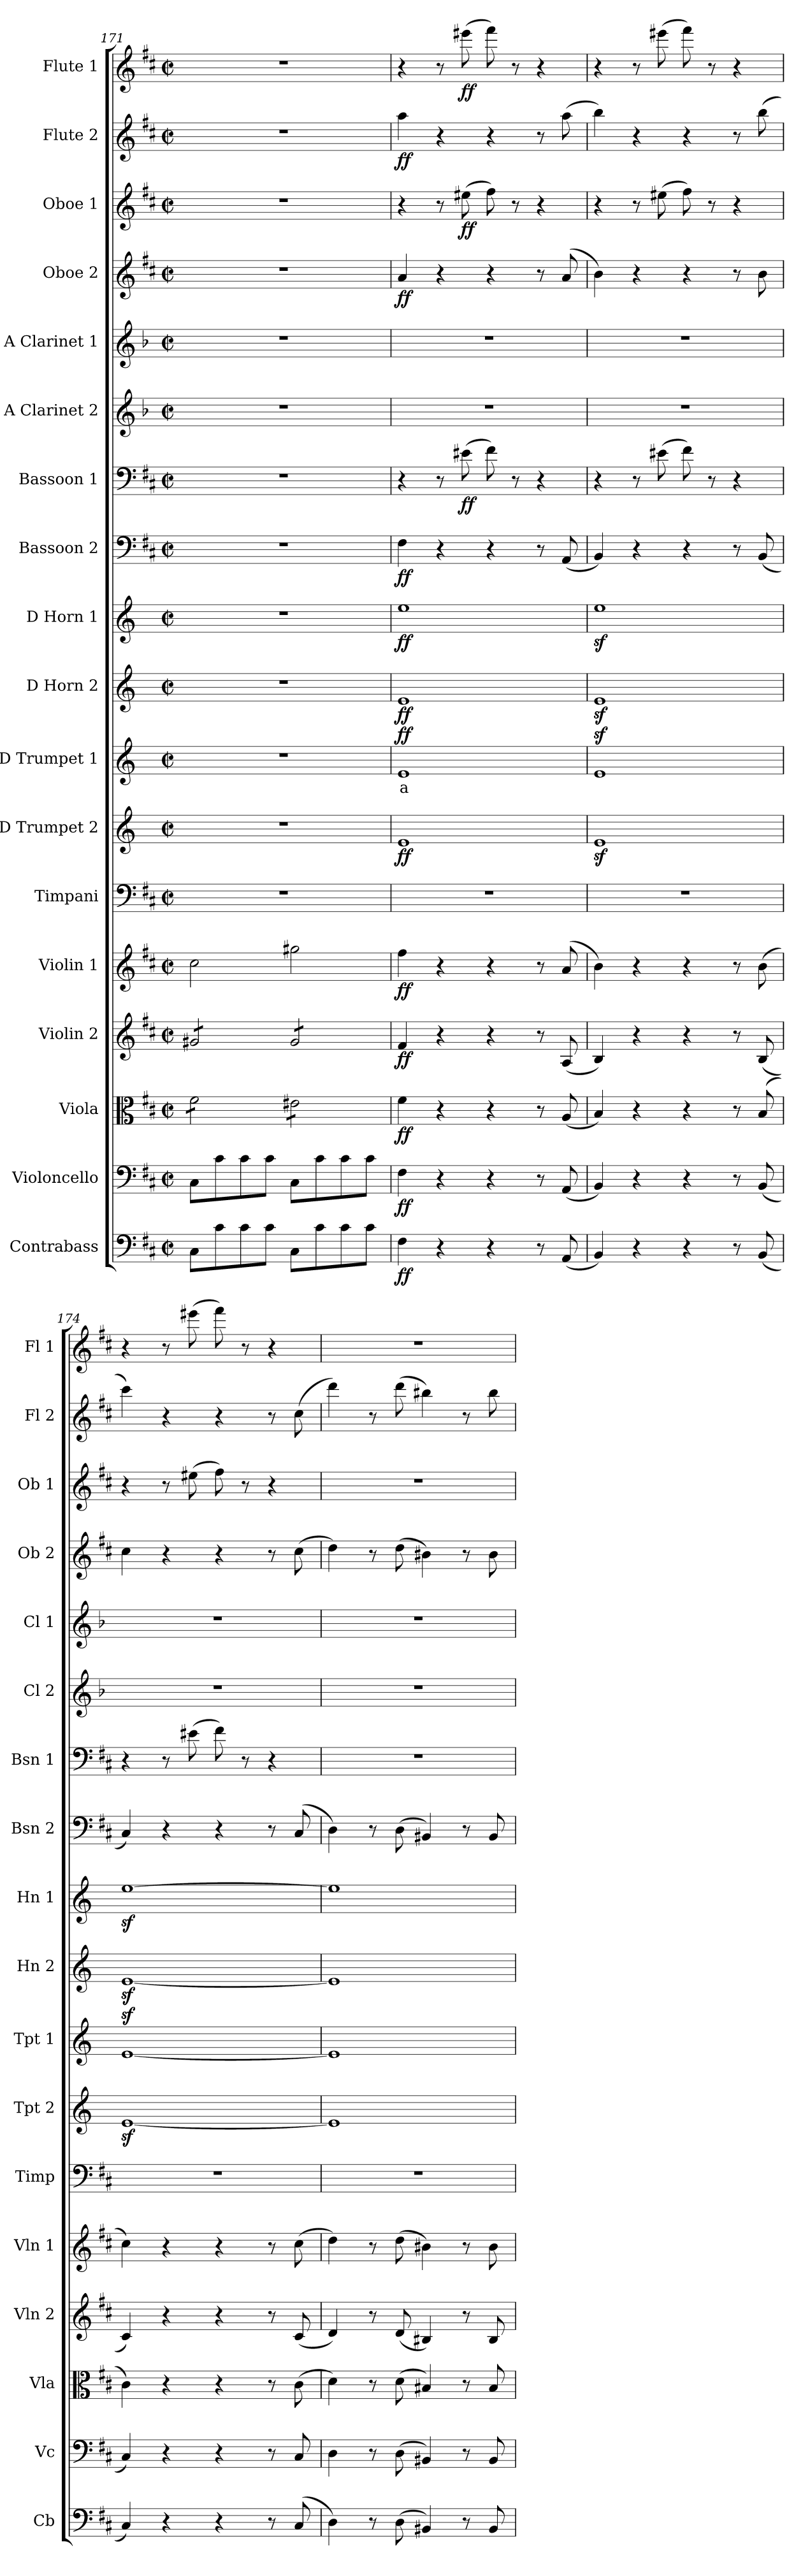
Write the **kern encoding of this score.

**kern	**dynam	**kern	**dynam	**kern	**dynam	**kern	**dynam	**kern	**dynam	**kern	**kern	**dynam	**kern	**text	**dynam	**kern	**dynam	**kern	**dynam	**kern	**dynam	**kern	**dynam	**kern	**kern	**kern	**dynam	**kern	**dynam	**kern	**dynam	**kern	**dynam
*part18	*part18	*part17	*part17	*part16	*part16	*part15	*part15	*part14	*part14	*part13	*part12	*part12	*part11	*part11	*part11	*part10	*part10	*part9	*part9	*part8	*part8	*part7	*part7	*part6	*part5	*part4	*part4	*part3	*part3	*part2	*part2	*part1	*part1
*staff18	*staff18	*staff17	*staff17	*staff16	*staff16	*staff15	*staff15	*staff14	*staff14	*staff13	*staff12	*staff12	*staff11	*staff11	*staff11	*staff10	*staff10	*staff9	*staff9	*staff8	*staff8	*staff7	*staff7	*staff6	*staff5	*staff4	*staff4	*staff3	*staff3	*staff2	*staff2	*staff1	*staff1
*I"Contrabass	*	*I"Violoncello	*	*I"Viola	*	*I"Violin 2	*	*I"Violin 1	*	*I"Timpani	*I"D Trumpet 2	*	*I"D Trumpet 1	*	*	*I"D Horn 2	*	*I"D Horn 1	*	*I"Bassoon 2	*	*I"Bassoon 1	*	*I"A Clarinet 2	*I"A Clarinet 1	*I"Oboe 2	*	*I"Oboe 1	*	*I"Flute 2	*	*I"Flute 1	*
*I'Cb	*	*I'Vc	*	*I'Vla	*	*I'Vln 2	*	*I'Vln 1	*	*I'Timp	*I'Tpt 2	*	*I'Tpt 1	*	*	*I'Hn 2	*	*I'Hn 1	*	*I'Bsn 2	*	*I'Bsn 1	*	*I'Cl 2	*I'Cl 1	*I'Ob 2	*	*I'Ob 1	*	*I'Fl 2	*	*I'Fl 1	*
*clefF4	*	*clefF4	*	*clefC3	*	*clefG2	*	*clefG2	*	*clefF4	*clefG2	*	*clefG2	*	*	*clefG2	*	*clefG2	*	*clefF4	*	*clefF4	*	*clefG2	*clefG2	*clefG2	*	*clefG2	*	*clefG2	*	*clefG2	*
*ITrd7c12	*	*	*	*	*	*	*	*	*	*	*ITrd-1c-2	*	*ITrd-1c-2	*	*	*ITrd6c10	*	*ITrd6c10	*	*	*	*	*	*ITrd2c3	*ITrd2c3	*	*	*	*	*	*	*	*
*k[f#c#]	*	*k[f#c#]	*	*k[f#c#]	*	*k[f#c#]	*	*k[f#c#]	*	*k[f#c#]	*k[f#c#]	*	*k[f#c#]	*	*	*k[f#c#]	*	*k[f#c#]	*	*k[f#c#]	*	*k[f#c#]	*	*k[f#c#]	*k[f#c#]	*k[f#c#]	*	*k[f#c#]	*	*k[f#c#]	*	*k[f#c#]	*
*M2/2	*	*M2/2	*	*M2/2	*	*M2/2	*	*M2/2	*	*M2/2	*M2/2	*	*M2/2	*	*	*M2/2	*	*M2/2	*	*M2/2	*	*M2/2	*	*M2/2	*M2/2	*M2/2	*	*M2/2	*	*M2/2	*	*M2/2	*
*met(c|)	*	*met(c|)	*	*met(c|)	*	*met(c|)	*	*met(c|)	*	*met(c|)	*met(c|)	*	*met(c|)	*	*	*met(c|)	*	*met(c|)	*	*met(c|)	*	*met(c|)	*	*met(c|)	*met(c|)	*met(c|)	*	*met(c|)	*	*met(c|)	*	*met(c|)	*
=171	=171	=171	=171	=171	=171	=171	=171	=171	=171	=171	=171	=171	=171	=171	=171	=171	=171	=171	=171	=171	=171	=171	=171	=171	=171	=171	=171	=171	=171	=171	=171	=171	=171
*	*	*	*	*tremolo	*	*	*	*	*	*	*	*	*	*	*	*	*	*	*	*	*	*	*	*	*	*	*	*	*	*	*	*	*
*	*	*	*	*	*	*tremolo	*	*	*	*	*	*	*	*	*	*	*	*	*	*	*	*	*	*	*	*	*	*	*	*	*	*	*
8CC#\L	.	8C#\L	.	8f#\L	.	8g#X/L	.	2cc#\	.	1r	1r	.	1r	.	.	1r	.	1r	.	1r	.	1r	.	1r	1r	1r	.	1r	.	1r	.	1r	.
8C#\	.	8c#\	.	8f#\	.	8g#X/	.	.	.	.	.	.	.	.	.	.	.	.	.	.	.	.	.	.	.	.	.	.	.	.	.	.	.
8C#\	.	8c#\	.	8f#\	.	8g#X/	.	.	.	.	.	.	.	.	.	.	.	.	.	.	.	.	.	.	.	.	.	.	.	.	.	.	.
8C#\J	.	8c#\J	.	8f#\J	.	8g#X/J	.	.	.	.	.	.	.	.	.	.	.	.	.	.	.	.	.	.	.	.	.	.	.	.	.	.	.
8CC#\L	.	8C#\L	.	8e#X\L	.	8g#/L	.	2gg#X\	.	.	.	.	.	.	.	.	.	.	.	.	.	.	.	.	.	.	.	.	.	.	.	.	.
8C#\	.	8c#\	.	8e#X\	.	8g#/	.	.	.	.	.	.	.	.	.	.	.	.	.	.	.	.	.	.	.	.	.	.	.	.	.	.	.
8C#\	.	8c#\	.	8e#X\	.	8g#/	.	.	.	.	.	.	.	.	.	.	.	.	.	.	.	.	.	.	.	.	.	.	.	.	.	.	.
8C#\J	.	8c#\J	.	8e#X\J	.	8g#/J	.	.	.	.	.	.	.	.	.	.	.	.	.	.	.	.	.	.	.	.	.	.	.	.	.	.	.
*	*	*	*	*	*	*Xtremolo	*	*	*	*	*	*	*	*	*	*	*	*	*	*	*	*	*	*	*	*	*	*	*	*	*	*	*
*	*	*	*	*Xtremolo	*	*	*	*	*	*	*	*	*	*	*	*	*	*	*	*	*	*	*	*	*	*	*	*	*	*	*	*	*
=172	=172	=172	=172	=172	=172	=172	=172	=172	=172	=172	=172	=172	=172	=172	=172	=172	=172	=172	=172	=172	=172	=172	=172	=172	=172	=172	=172	=172	=172	=172	=172	=172	=172
!	!LO:DY:b	!	!LO:DY:b	!	!LO:DY:b	!	!LO:DY:b	!	!LO:DY:b	!	!	!LO:DY:b	!	!LO:LY:b:color=#FF0000	!LO:DY:b	!	!LO:DY:b	!	!LO:DY:b	!	!LO:DY:b	!	!	!	!	!	!LO:DY:b	!	!	!	!LO:DY:b	!	!
4FF#\	ff	4F#\	ff	4f#\	ff	4f#/	ff	4ff#\	ff	1r	1f#	ff	1f#	a	ff	1F#	ff	1f#	ff	4F#\	ff	4r	.	1r	1r	4a/	ff	4r	.	4aa\	ff	4r	.
4r	.	4r	.	4r	.	4r	.	4r	.	.	.	.	.	.	.	.	.	.	.	4r	.	8r	.	.	.	4r	.	8r	.	4r	.	8r	.
!	!	!	!	!	!	!	!	!	!	!	!	!	!	!	!	!	!	!	!	!	!	!	!LO:DY:b	!	!	!	!	!	!LO:DY:b	!	!	!	!LO:DY:b
.	.	.	.	.	.	.	.	.	.	.	.	.	.	.	.	.	.	.	.	.	.	(8e#X\	ff	.	.	.	.	(8ee#X\	ff	.	.	(8eee#X\	ff
4r	.	4r	.	4r	.	4r	.	4r	.	.	.	.	.	.	.	.	.	.	.	4r	.	8f#\)	.	.	.	4r	.	8ff#\)	.	4r	.	8fff#\)	.
.	.	.	.	.	.	.	.	.	.	.	.	.	.	.	.	.	.	.	.	.	.	8r	.	.	.	.	.	8r	.	.	.	8r	.
8r	.	8r	.	8r	.	8r	.	8r	.	.	.	.	.	.	.	.	.	.	.	8r	.	4r	.	.	.	8r	.	4r	.	8r	.	4r	.
(8AAA/	.	(8AA/	.	(8A/	.	(8A/	.	(8a/	.	.	.	.	.	.	.	.	.	.	.	(8AA/	.	.	.	.	.	(8a/	.	.	.	(8aa\	.	.	.
=173	=173	=173	=173	=173	=173	=173	=173	=173	=173	=173	=173	=173	=173	=173	=173	=173	=173	=173	=173	=173	=173	=173	=173	=173	=173	=173	=173	=173	=173	=173	=173	=173	=173
4BBB/)	.	4BB/)	.	4B/)	.	4B/)	.	4b\)	.	1r	1f#z<	.	1f#z<	.	.	1F#z<	.	1f#z<	.	4BB/)	.	4r	.	1r	1r	4b\)	.	4r	.	4bb\)	.	4r	.
4r	.	4r	.	4r	.	4r	.	4r	.	.	.	.	.	.	.	.	.	.	.	4r	.	8r	.	.	.	4r	.	8r	.	4r	.	8r	.
.	.	.	.	.	.	.	.	.	.	.	.	.	.	.	.	.	.	.	.	.	.	(8e#X\	.	.	.	.	.	(8ee#X\	.	.	.	(8eee#X\	.
4r	.	4r	.	4r	.	4r	.	4r	.	.	.	.	.	.	.	.	.	.	.	4r	.	8f#\)	.	.	.	4r	.	8ff#\)	.	4r	.	8fff#\)	.
.	.	.	.	.	.	.	.	.	.	.	.	.	.	.	.	.	.	.	.	.	.	8r	.	.	.	.	.	8r	.	.	.	8r	.
8r	.	8r	.	8r	.	8r	.	8r	.	.	.	.	.	.	.	.	.	.	.	8r	.	4r	.	.	.	8r	.	4r	.	8r	.	4r	.
(8BBB/	.	(8BB/	.	(8B/	.	(8B/	.	(8b\	.	.	.	.	.	.	.	.	.	.	.	(8BB/	.	.	.	.	.	8b\	.	.	.	(8bb\	.	.	.
!!LO:PB:g=z
=174	=174	=174	=174	=174	=174	=174	=174	=174	=174	=174	=174	=174	=174	=174	=174	=174	=174	=174	=174	=174	=174	=174	=174	=174	=174	=174	=174	=174	=174	=174	=174	=174	=174
4CC#/)	.	4C#/)	.	4c#\)	.	4c#/)	.	4cc#\)	.	1r	[1f#z<	.	[1f#z<	.	.	[1F#z<	.	[1f#z<	.	4C#/)	.	4r	.	1r	1r	4cc#\	.	4r	.	4ccc#\)	.	4r	.
4r	.	4r	.	4r	.	4r	.	4r	.	.	.	.	.	.	.	.	.	.	.	4r	.	8r	.	.	.	4r	.	8r	.	4r	.	8r	.
.	.	.	.	.	.	.	.	.	.	.	.	.	.	.	.	.	.	.	.	.	.	(8e#X\	.	.	.	.	.	(8ee#X\	.	.	.	(8eee#X\	.
4r	.	4r	.	4r	.	4r	.	4r	.	.	.	.	.	.	.	.	.	.	.	4r	.	8f#\)	.	.	.	4r	.	8ff#\)	.	4r	.	8fff#\)	.
.	.	.	.	.	.	.	.	.	.	.	.	.	.	.	.	.	.	.	.	.	.	8r	.	.	.	.	.	8r	.	.	.	8r	.
8r	.	8r	.	8r	.	8r	.	8r	.	.	.	.	.	.	.	.	.	.	.	8r	.	4r	.	.	.	8r	.	4r	.	8r	.	4r	.
(8CC#/	.	8C#/	.	(8c#\	.	(8c#/	.	(8cc#\	.	.	.	.	.	.	.	.	.	.	.	(8C#/	.	.	.	.	.	(8cc#\	.	.	.	(8cc#\	.	.	.
=175	=175	=175	=175	=175	=175	=175	=175	=175	=175	=175	=175	=175	=175	=175	=175	=175	=175	=175	=175	=175	=175	=175	=175	=175	=175	=175	=175	=175	=175	=175	=175	=175	=175
4DD\)	.	4D\	.	4d\)	.	4d/)	.	4dd\)	.	1r	1f#]	.	1f#]	.	.	1F#]	.	1f#]	.	4D\)	.	1r	.	1r	1r	4dd\)	.	1r	.	4ddd\)	.	1r	.
8r	.	8r	.	8r	.	8r	.	8r	.	.	.	.	.	.	.	.	.	.	.	8r	.	.	.	.	.	8r	.	.	.	8r	.	.	.
(8DD\	.	(8D\	.	(8d\	.	(8d/	.	(8dd\	.	.	.	.	.	.	.	.	.	.	.	(8D\	.	.	.	.	.	(8dd\	.	.	.	(8ddd\	.	.	.
4BBB#X/)	.	4BB#X/)	.	4B#X/)	.	4B#X/)	.	4b#X\)	.	.	.	.	.	.	.	.	.	.	.	4BB#X/)	.	.	.	.	.	4b#X\)	.	.	.	4bb#X\)	.	.	.
8r	.	8r	.	8r	.	8r	.	8r	.	.	.	.	.	.	.	.	.	.	.	8r	.	.	.	.	.	8r	.	.	.	8r	.	.	.
8BBB#/	.	8BB#/	.	8B#/	.	8B#/	.	8b#\	.	.	.	.	.	.	.	.	.	.	.	8BB#/	.	.	.	.	.	8b#\	.	.	.	8bb#\	.	.	.
=	=	=	=	=	=	=	=	=	=	=	=	=	=	=	=	=	=	=	=	=	=	=	=	=	=	=	=	=	=	=	=	=	=
*-	*-	*-	*-	*-	*-	*-	*-	*-	*-	*-	*-	*-	*-	*-	*-	*-	*-	*-	*-	*-	*-	*-	*-	*-	*-	*-	*-	*-	*-	*-	*-	*-	*-
